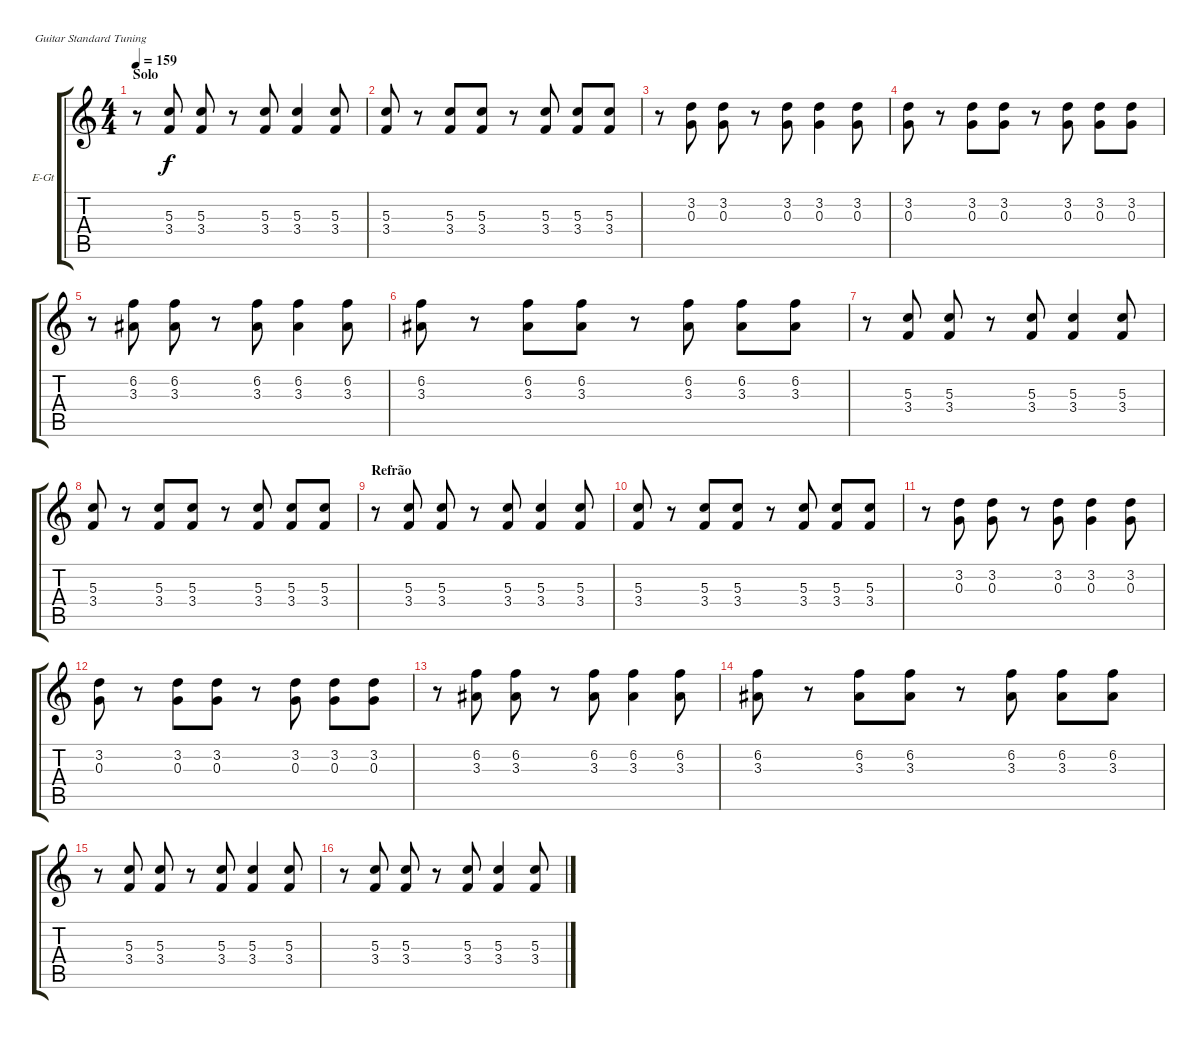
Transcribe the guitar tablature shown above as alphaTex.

\bracketExtendMode groupsimilarinstruments
\firstSystemTrackNameOrientation horizontal
\otherSystemsTrackNameOrientation horizontal
\track ("Rythm Guitar" "E-Gt") {instrument distortionguitar}
\staff {score tabs}
\tuning (E4 B3 G3 D3 A2 E2)
\ts (4 4)
\section ("" "Solo")
\tempo 159
\clef g2
\ks c
r.8{dy f} (3.4 5.3).8 (3.4 5.3).8 r.8 (3.4 5.3).8 (3.4 5.3).4 (3.4 5.3).8 |
(3.4 5.3).8 r.8 (3.4 5.3).8 (3.4 5.3).8 r.8 (3.4 5.3).8 (3.4 5.3).8 (3.4 5.3).8 |
r.8 (0.3 3.2).8 (0.3 3.2).8 r.8 (0.3 3.2).8 (0.3 3.2).4 (0.3 3.2).8 |
(0.3 3.2).8 r.8 (0.3 3.2).8 (0.3 3.2).8 r.8 (0.3 3.2).8 (0.3 3.2).8 (0.3 3.2).8 |
r.8 (3.3 6.2).8 (3.3 6.2).8 r.8 (3.3 6.2).8 (3.3 6.2).4 (3.3 6.2).8 |
(3.3 6.2).8 r.8 (3.3 6.2).8 (3.3 6.2).8 r.8 (3.3 6.2).8 (3.3 6.2).8 (3.3 6.2).8 |
r.8 (3.4 5.3).8 (3.4 5.3).8 r.8 (3.4 5.3).8 (3.4 5.3).4 (3.4 5.3).8 |
(3.4 5.3).8 r.8 (3.4 5.3).8 (3.4 5.3).8 r.8 (3.4 5.3).8 (3.4 5.3).8 (3.4 5.3).8 |
\section ("" "Refrão")
r.8 (3.4 5.3).8 (3.4 5.3).8 r.8 (3.4 5.3).8 (3.4 5.3).4 (3.4 5.3).8 |
(3.4 5.3).8 r.8 (3.4 5.3).8 (3.4 5.3).8 r.8 (3.4 5.3).8 (3.4 5.3).8 (3.4 5.3).8 |
r.8 (0.3 3.2).8 (0.3 3.2).8 r.8 (0.3 3.2).8 (0.3 3.2).4 (0.3 3.2).8 |
(0.3 3.2).8 r.8 (0.3 3.2).8 (0.3 3.2).8 r.8 (0.3 3.2).8 (0.3 3.2).8 (0.3 3.2).8 |
r.8 (3.3 6.2).8 (3.3 6.2).8 r.8 (3.3 6.2).8 (3.3 6.2).4 (3.3 6.2).8 |
(3.3 6.2).8 r.8 (3.3 6.2).8 (3.3 6.2).8 r.8 (3.3 6.2).8 (3.3 6.2).8 (3.3 6.2).8 |
r.8 (3.4 5.3).8 (3.4 5.3).8 r.8 (3.4 5.3).8 (3.4 5.3).4 (3.4 5.3).8 |
r.8 (3.4 5.3).8 (3.4 5.3).8 r.8 (3.4 5.3).8 (3.4 5.3).4 (3.4 5.3).8
